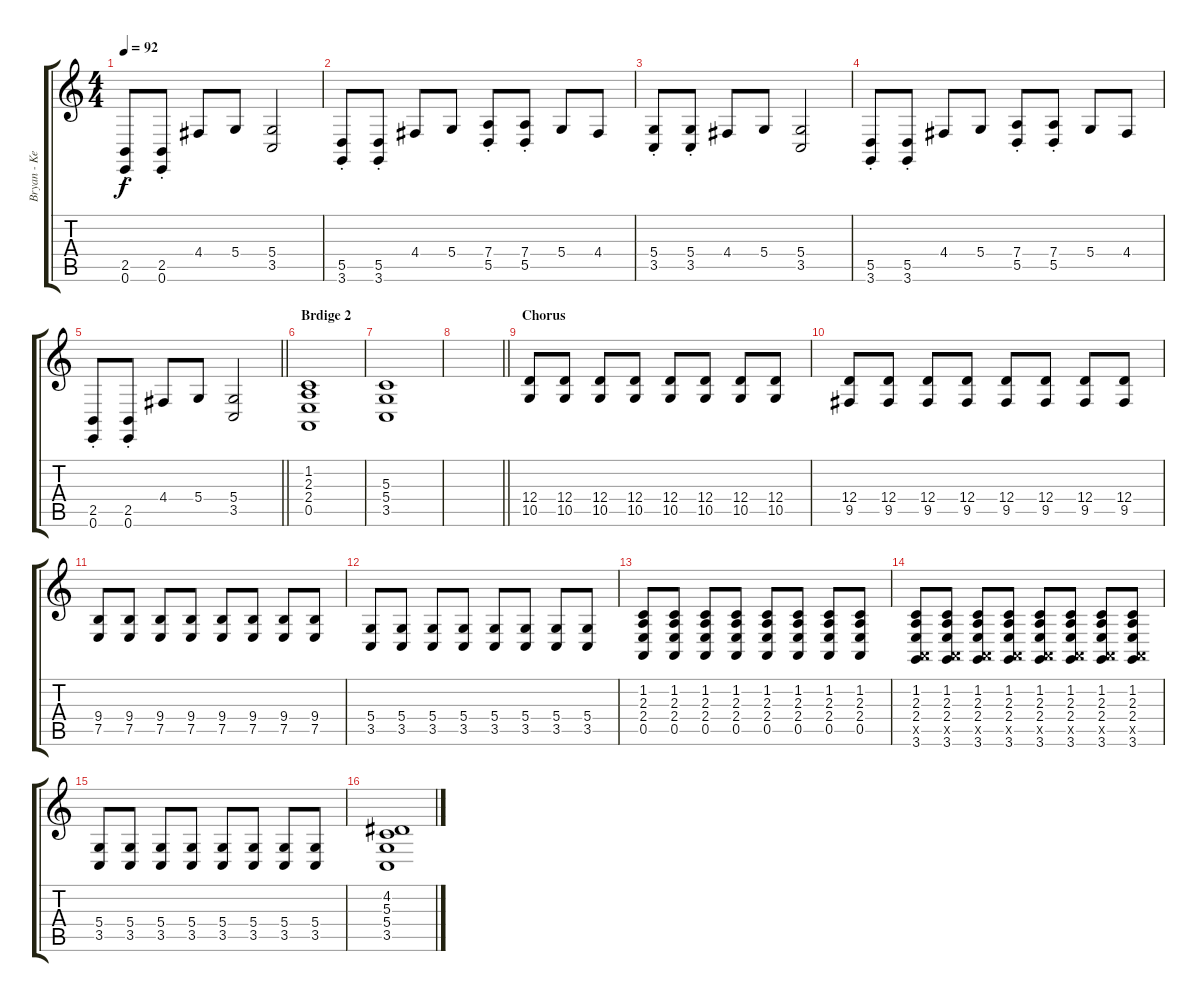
\track ("Bryan - Keyboard" "Bryan - Ke") {instrument lead1square}
\staff {score tabs}
\tuning (E4 B3 G3 D3 A2 E2) {hide}
\ts (4 4)
\tempo 92
\clef g2
\ks c
(2.5{st} 0.6{st}).8{dy f} (2.5{st} 0.6{st}).8 4.4.8 5.4.8 (5.4 3.5).2 |
(5.5{st} 3.6{st}).8 (5.5{st} 3.6{st}).8 4.4.8 5.4.8 (7.4{st} 5.5{st}).8 (7.4{st} 5.5{st}).8 5.4.8 4.4.8 |
(5.4{st} 3.5{st}).8 (5.4{st} 3.5{st}).8 4.4.8 5.4.8 (5.4 3.5).2 |
(5.5{st} 3.6{st}).8 (5.5{st} 3.6{st}).8 4.4.8 5.4.8 (7.4{st} 5.5{st}).8 (7.4{st} 5.5{st}).8 5.4.8 4.4.8 |
\barLineRight lightlight
(2.5{st} 0.6{st}).8 (2.5{st} 0.6{st}).8 4.4.8 5.4.8 (5.4 3.5).2 |
\section ("" "Brdige 2")
(1.2 2.3 2.4 0.5).1 |
(5.3 5.4 3.5).1 |
\barLineRight lightlight
|
\section ("" "Chorus")
(12.4 10.5).8 (12.4 10.5).8 (12.4 10.5).8 (12.4 10.5).8 (12.4 10.5).8 (12.4 10.5).8 (12.4 10.5).8 (12.4 10.5).8 |
(12.4 9.5).8 (12.4 9.5).8 (12.4 9.5).8 (12.4 9.5).8 (12.4 9.5).8 (12.4 9.5).8 (12.4 9.5).8 (12.4 9.5).8 |
(9.4 7.5).8 (9.4 7.5).8 (9.4 7.5).8 (9.4 7.5).8 (9.4 7.5).8 (9.4 7.5).8 (9.4 7.5).8 (9.4 7.5).8 |
(5.4 3.5).8 (5.4 3.5).8 (5.4 3.5).8 (5.4 3.5).8 (5.4 3.5).8 (5.4 3.5).8 (5.4 3.5).8 (5.4 3.5).8 |
(1.2 2.3 2.4 0.5).8 (1.2 2.3 2.4 0.5).8 (1.2 2.3 2.4 0.5).8 (1.2 2.3 2.4 0.5).8 (1.2 2.3 2.4 0.5).8 (1.2 2.3 2.4 0.5).8 (1.2 2.3 2.4 0.5).8 (1.2 2.3 2.4 0.5).8 |
(1.2 2.3 2.4 0.5{x} 3.6).8 (1.2 2.3 2.4 0.5{x} 3.6).8 (1.2 2.3 2.4 0.5{x} 3.6).8 (1.2 2.3 2.4 0.5{x} 3.6).8 (1.2 2.3 2.4 0.5{x} 3.6).8 (1.2 2.3 2.4 0.5{x} 3.6).8 (1.2 2.3 2.4 0.5{x} 3.6).8 (1.2 2.3 2.4 0.5{x} 3.6).8 |
(5.4 3.5).8 (5.4 3.5).8 (5.4 3.5).8 (5.4 3.5).8 (5.4 3.5).8 (5.4 3.5).8 (5.4 3.5).8 (5.4 3.5).8 |
(4.2 5.3 5.4 3.5).1
